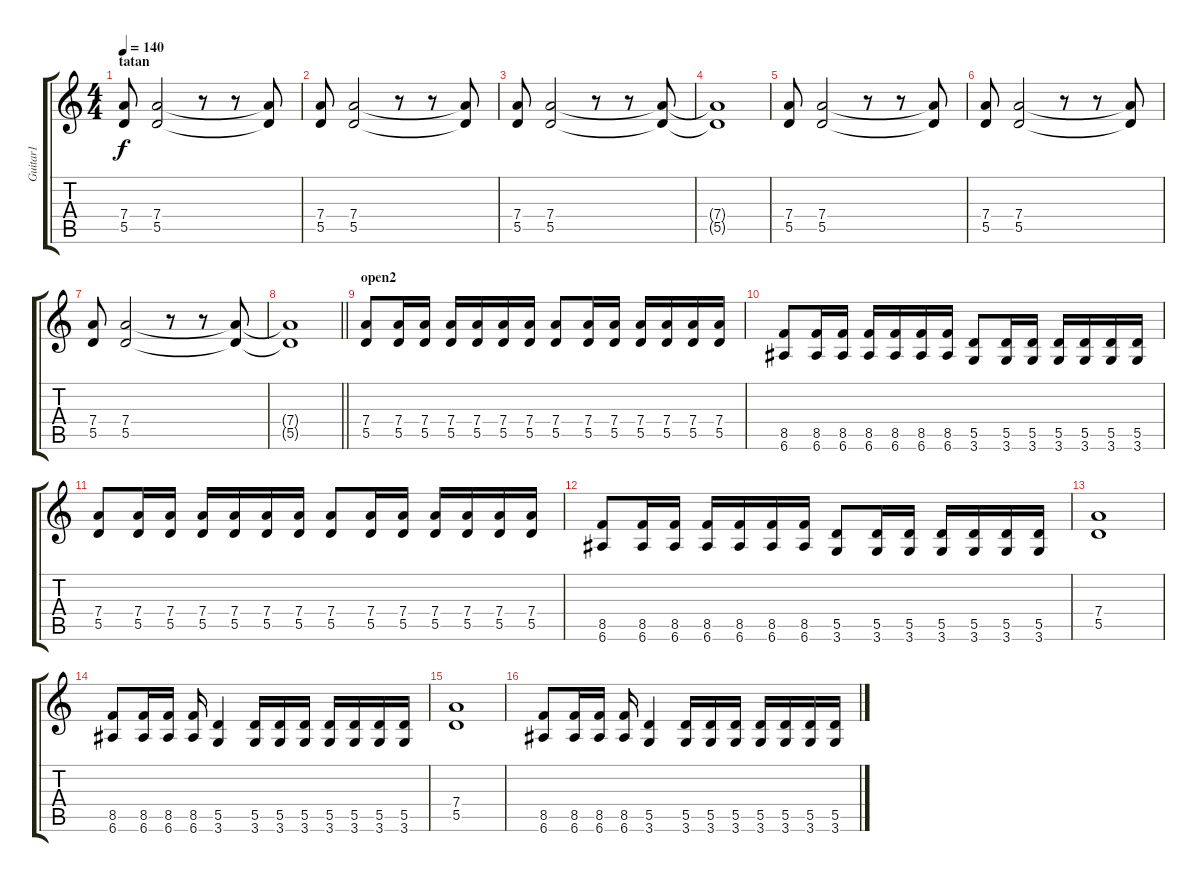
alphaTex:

\track ("Guitar1" "Guitar1") {instrument distortionguitar}
\staff {score tabs}
\tuning (E4 B3 G3 D3 A2 E2) {hide}
\ts (4 4)
\section ("" "tatan")
\tempo 140
\clef g2
\ks c
(7.4 5.5).8{dy f} (7.4 5.5).2 r.8 r.8 (7.4{t} 5.5{t}).8 |
(7.4 5.5).8 (7.4 5.5).2 r.8 r.8 (7.4{t} 5.5{t}).8 |
(7.4 5.5).8 (7.4 5.5).2 r.8 r.8 (7.4{t} 5.5{t}).8 |
(7.4{t} 5.5{t}).1 |
(7.4 5.5).8 (7.4 5.5).2 r.8 r.8 (7.4{t} 5.5{t}).8 |
(7.4 5.5).8 (7.4 5.5).2 r.8 r.8 (7.4{t} 5.5{t}).8 |
(7.4 5.5).8 (7.4 5.5).2 r.8 r.8 (7.4{t} 5.5{t}).8 |
\barLineRight lightlight
(7.4{t} 5.5{t}).1 |
\section ("" "open2")
(7.4 5.5).8 (7.4 5.5).16 (7.4 5.5).16 (7.4 5.5).16 (7.4 5.5).16 (7.4 5.5).16 (7.4 5.5).16 (7.4 5.5).8 (7.4 5.5).16 (7.4 5.5).16 (7.4 5.5).16 (7.4 5.5).16 (7.4 5.5).16 (7.4 5.5).16 |
(8.5 6.6).8 (8.5 6.6).16 (8.5 6.6).16 (8.5 6.6).16 (8.5 6.6).16 (8.5 6.6).16 (8.5 6.6).16 (5.5 3.6).8 (5.5 3.6).16 (5.5 3.6).16 (5.5 3.6).16 (5.5 3.6).16 (5.5 3.6).16 (5.5 3.6).16 |
(7.4 5.5).8 (7.4 5.5).16 (7.4 5.5).16 (7.4 5.5).16 (7.4 5.5).16 (7.4 5.5).16 (7.4 5.5).16 (7.4 5.5).8 (7.4 5.5).16 (7.4 5.5).16 (7.4 5.5).16 (7.4 5.5).16 (7.4 5.5).16 (7.4 5.5).16 |
(8.5 6.6).8 (8.5 6.6).16 (8.5 6.6).16 (8.5 6.6).16 (8.5 6.6).16 (8.5 6.6).16 (8.5 6.6).16 (5.5 3.6).8 (5.5 3.6).16 (5.5 3.6).16 (5.5 3.6).16 (5.5 3.6).16 (5.5 3.6).16 (5.5 3.6).16 |
(7.4 5.5).1 |
(8.5 6.6).8 (8.5 6.6).16 (8.5 6.6).16 (8.5 6.6).16 (5.5 3.6).4 (5.5 3.6).16 (5.5 3.6).16 (5.5 3.6).16 (5.5 3.6).16 (5.5 3.6).16 (5.5 3.6).16 (5.5 3.6).16 |
(7.4 5.5).1 |
(8.5 6.6).8 (8.5 6.6).16 (8.5 6.6).16 (8.5 6.6).16 (5.5 3.6).4 (5.5 3.6).16 (5.5 3.6).16 (5.5 3.6).16 (5.5 3.6).16 (5.5 3.6).16 (5.5 3.6).16 (5.5 3.6).16
